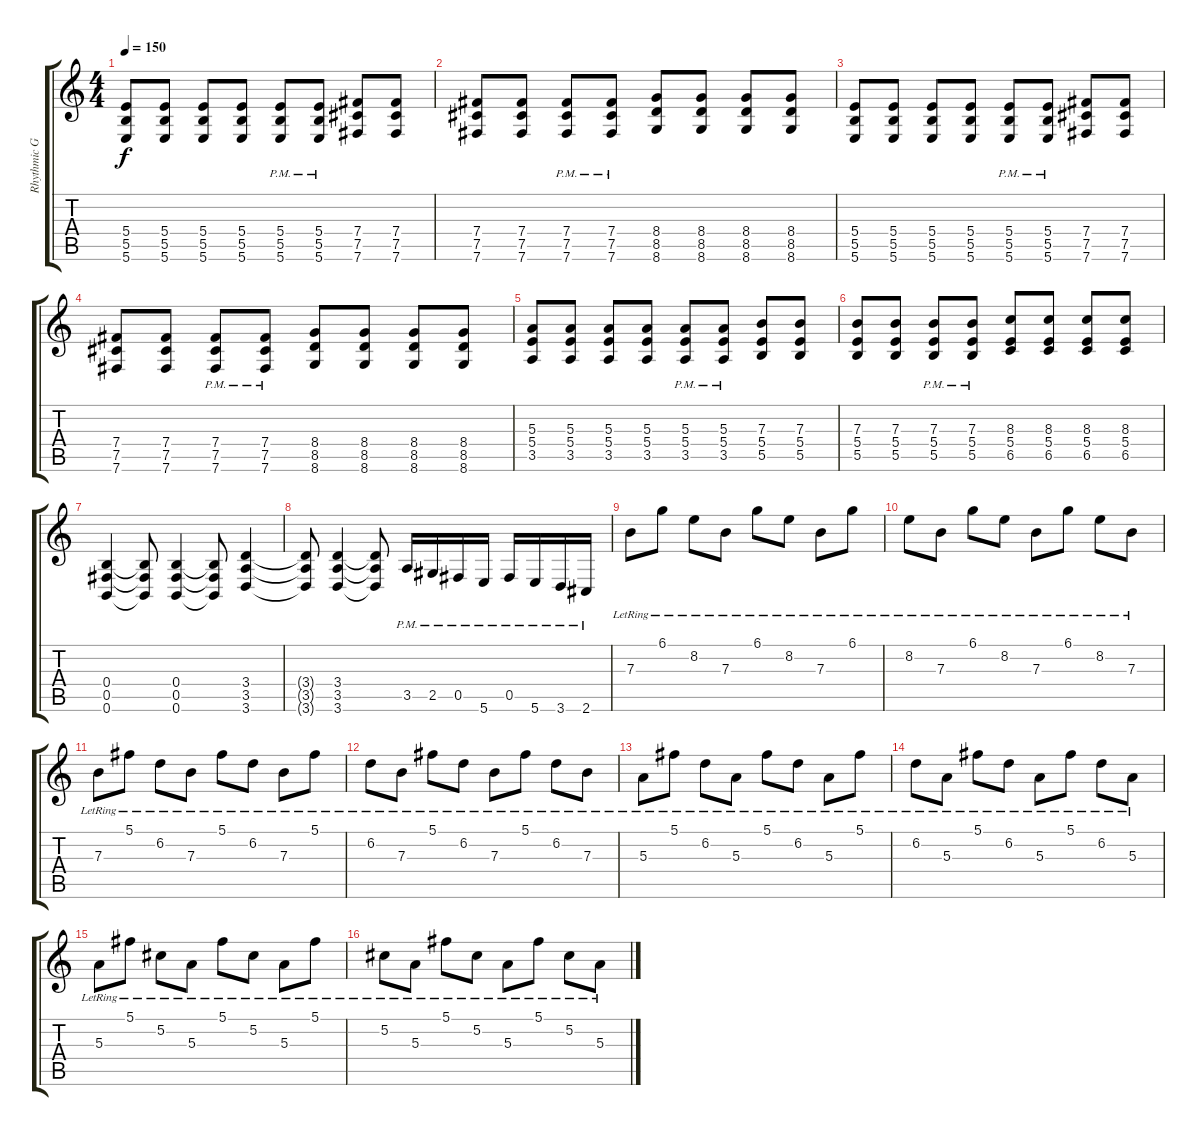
\track ("Rhythmic Guitar" "Rhythmic G") {instrument distortionguitar}
\staff {score tabs}
\tuning (Db4 Ab3 E3 B2 Gb2 B1) {hide}
\ts (4 4)
\tempo 150
\clef g2
\ks c
(5.4 5.5 5.6).8{dy f} (5.4 5.5 5.6).8 (5.4 5.5 5.6).8 (5.4 5.5 5.6).8 (5.4{pm} 5.5{pm} 5.6{pm}).8 (5.4{pm} 5.5{pm} 5.6{pm}).8 (7.4 7.5 7.6).8 (7.4 7.5 7.6).8 |
(7.4 7.5 7.6).8 (7.4 7.5 7.6).8 (7.4{pm} 7.5{pm} 7.6{pm}).8 (7.4{pm} 7.5{pm} 7.6{pm}).8 (8.4 8.5 8.6).8 (8.4 8.5 8.6).8 (8.4 8.5 8.6).8 (8.4 8.5 8.6).8 |
(5.4 5.5 5.6).8 (5.4 5.5 5.6).8 (5.4 5.5 5.6).8 (5.4 5.5 5.6).8 (5.4{pm} 5.5{pm} 5.6{pm}).8 (5.4{pm} 5.5{pm} 5.6{pm}).8 (7.4 7.5 7.6).8 (7.4 7.5 7.6).8 |
(7.4 7.5 7.6).8 (7.4 7.5 7.6).8 (7.4{pm} 7.5{pm} 7.6{pm}).8 (7.4{pm} 7.5{pm} 7.6{pm}).8 (8.4 8.5 8.6).8 (8.4 8.5 8.6).8 (8.4 8.5 8.6).8 (8.4 8.5 8.6).8 |
(5.3 5.4 3.5).8 (5.3 5.4 3.5).8 (5.3 5.4 3.5).8 (5.3 5.4 3.5).8 (5.3{pm} 5.4{pm} 3.5{pm}).8 (5.3{pm} 5.4{pm} 3.5{pm}).8 (7.3 5.4 5.5).8 (7.3 5.4 5.5).8 |
(7.3 5.4 5.5).8 (7.3 5.4 5.5).8 (7.3{pm} 5.4{pm} 5.5{pm}).8 (7.3{pm} 5.4{pm} 5.5{pm}).8 (8.3 5.4 6.5).8 (8.3 5.4 6.5).8 (8.3 5.4 6.5).8 (8.3 5.4 6.5).8 |
(0.4 0.5 0.6).4 (0.4{t} 0.5{t} 0.6{t}).8 (0.4 0.5 0.6).4 (0.4{t} 0.5{t} 0.6{t}).8 (3.4 3.5 3.6).4 |
(3.4{t} 3.5{t} 3.6{t}).8 (3.4 3.5 3.6).4 (3.4{t} 3.5{t} 3.6{t}).8 3.5{pm}.16 2.5{pm}.16 0.5{pm}.16 5.6{pm}.16 0.5{pm}.16 5.6{pm}.16 3.6{pm}.16 2.6{pm}.16 |
7.3{lr}.8{instrument electricguitarclean} 6.1{lr}.8 8.2{lr}.8 7.3{lr}.8 6.1{lr}.8 8.2{lr}.8 7.3{lr}.8 6.1{lr}.8 |
8.2{lr}.8 7.3{lr}.8 6.1{lr}.8 8.2{lr}.8 7.3{lr}.8 6.1{lr}.8 8.2{lr}.8 7.3{lr}.8 |
7.3{lr}.8 5.1{lr}.8 6.2{lr}.8 7.3{lr}.8 5.1{lr}.8 6.2{lr}.8 7.3{lr}.8 5.1{lr}.8 |
6.2{lr}.8 7.3{lr}.8 5.1{lr}.8 6.2{lr}.8 7.3{lr}.8 5.1{lr}.8 6.2{lr}.8 7.3{lr}.8 |
5.3{lr}.8 5.1{lr}.8 6.2{lr}.8 5.3{lr}.8 5.1{lr}.8 6.2{lr}.8 5.3{lr}.8 5.1{lr}.8 |
6.2{lr}.8 5.3{lr}.8 5.1{lr}.8 6.2{lr}.8 5.3{lr}.8 5.1{lr}.8 6.2{lr}.8 5.3{lr}.8 |
5.3{lr}.8 5.1{lr}.8 5.2{lr}.8 5.3{lr}.8 5.1{lr}.8 5.2{lr}.8 5.3{lr}.8 5.1{lr}.8 |
5.2{lr}.8 5.3{lr}.8 5.1{lr}.8 5.2{lr}.8 5.3{lr}.8 5.1{lr}.8 5.2{lr}.8 5.3{lr}.8
